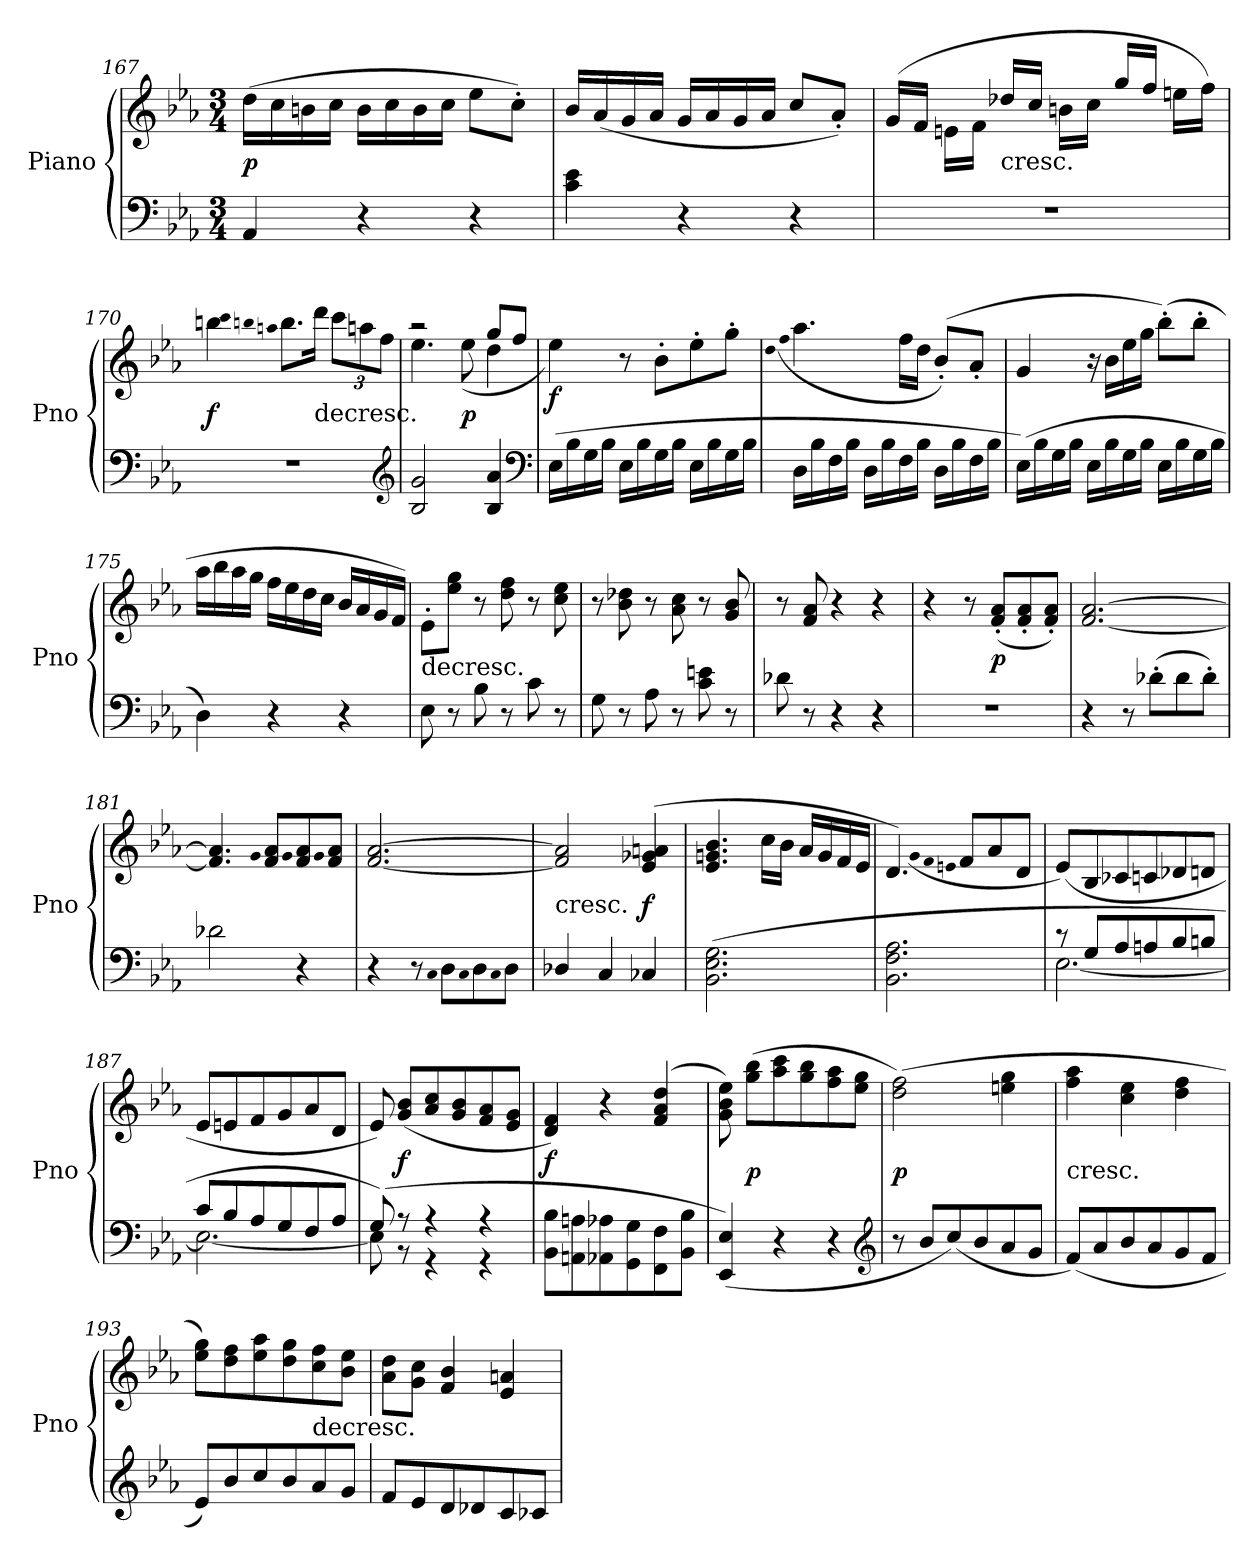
**kern	**kern	**dynam
*part1	*part1	*part1
*staff2	*staff1	*staff1/2
*I"Piano	*	*
*I'Pno	*	*
*clefF4	*clefG2	*
*k[b-e-a-]	*k[b-e-a-]	*
*E-:	*E-:	*
*M3/4	*M3/4	*
=167	=167	=167
4AA-/	(16dd\LL	p
.	16cc\	.
.	16bn\	.
.	16cc\JJ	.
4r	16b\LL	.
.	16cc\	.
.	16b\	.
.	16cc\JJ	.
4r	8ee-\L	.
.	8cc'\J)	.
=168	=168	=168
4c\ 4e-\	16b-/LL	.
.	(16a-/	.
.	16g/	.
.	16a-/JJ	.
4r	16g/LL	.
.	16a-/	.
.	16g/	.
.	16a-/JJ	.
4r	8cc/L	.
.	8a-'/J)	.
=169	=169	=169
2.r	(16g/LL	.
.	16f/JJ	.
.	16en\LL	.
.	16f\JJ	.
!	!LO:TX:c:t=cresc.	!
.	16dd-X/LL	.
.	16cc/JJ	.
.	16bn\LL	.
.	16cc\JJ	.
.	16gg/LL	.
.	16ff/JJ	.
.	16een\LL	.
.	16ff\JJ)	.
=170	=170	=170
2.r	4bbn\	f
.	qccc	.
.	qbbn	.
.	qaan	.
.	8.bb\L	.
!	!LO:TX:c:t=decresc.	!
.	16ddd\Jk	.
.	12ccc\L	.
.	12aan\	.
.	12ff\J	.
*clefG2	*	*
=171	=171	=171
*	*^	*
2B-/ 2g/	2r	4.ee-\	.
.	.	(8ee-\	p
4B-/ 4a-/	8gg/L	4dd\	.
.	8ff/J	.	.
*	*v	*v	*
*clefF4	*	*
=172	=172	=172
(16E-\LL	4ee-\)	f
16B-\	.	.
16G\	.	.
16B-\JJ	.	.
16E-\LL	8r	.
16B-\	.	.
16G\	8b-'\L	.
16B-\JJ	.	.
16E-\LL	8ee-'\	.
16B-\	.	.
16G\	8gg'\J	.
16B-\JJ	.	.
=173	=173	=173
.	qdd	.
.	(qff	.
16D\LL	4.aa-\	.
16B-\	.	.
16F\	.	.
16B-\JJ	.	.
16D\LL	.	.
16B-\	.	.
16F\	16ff\LL	.
16B-\JJ	16dd\JJ	.
16D\LL	(8b-'/L)	.
16B-\	.	.
16F\	8a-'/J	.
16B-\JJ	.	.
=174	=174	=174
(16E-\LL)	4g/	.
16B-\	.	.
16G\	.	.
16B-\JJ	.	.
16E-\LL	16r	.
16B-\	16b-\LL	.
16G\	16ee-\	.
16B-\JJ	16gg\JJ	.
16E-\LL	(8bb-'\L)	.
16B-\	.	.
16G\	8bb-'\J	.
16B-\JJ	.	.
=175	=175	=175
4D\)	16aa-\LL	.
.	16bb-\	.
.	16aa-\	.
.	16gg\JJ	.
4r	16ff\LL	.
.	16ee-\	.
.	16dd\	.
.	16cc\JJ	.
4r	16b-/LL	.
.	16a-/	.
.	16g/	.
.	16f/JJ)	.
=176	=176	=176
!	!LO:TX:c:t=decresc.	!
8E-\	8e-'\L	.
8r	8ee-\ 8gg\J	.
8B-\	8r	.
8r	8dd\ 8ff\	.
8c\	8r	.
8r	8cc\ 8ee-\	.
=177	=177	=177
8G\	8r	.
8r	8b-\ 8dd-X\	.
8A-\	8r	.
8r	8a-\ 8cc\	.
8c\ 8en\	8r	.
8r	8g/ 8b-/	.
=178	=178	=178
8d-X\	8r	.
8r	8f/ 8a-/	.
4r	4r	.
4r	4r	.
=179	=179	=179
2.r	4r	.
.	8r	.
.	(8f'/ 8a-'/L	p
.	8f'/ 8a-'/	.
.	8f'/ 8a-'/J)	.
=180	=180	=180
4r	[2.f/ [2.a-/	.
8r	.	.
(8d-X'\L	.	.
8d-\	.	.
8d-'\J)	.	.
=181	=181	=181
2d-X\	4.f]/ 4.a-]/	.
.	qg	.
.	8f/ 8a-/L	.
.	qg	.
4r	8f/ 8a-/	.
.	qg	.
.	8f/ 8a-/J	.
=182	=182	=182
4r	[2.f/ [2.a-/	.
8r	.	.
qC	.	.
8D\L	.	.
qC	.	.
8D\	.	.
qC	.	.
8D\J	.	.
=183	=183	=183
!	!LO:TX:c:t=cresc.	!
4D-X/	2f]/ 2a-]/	.
4C/	.	.
4C-X/	(4e-/ 4g-X/ 4an/	f
=184	=184	=184
(2.BB-\ 2.E-\ 2.G\	4.e-/ 4.gn/ 4.b-/	.
.	16cc\LL	.
.	16b-\JJ	.
.	16a-/LL	.
.	16g/	.
.	16f/	.
.	16e-/JJ	.
=185	=185	=185
2.BB-\ 2.F\ 2.A-\	4.d/)	.
.	(qg	.
.	qf	.
.	qen	.
.	8f/L	.
.	8a-/	.
.	8d/J	.
=186	=186	=186
*^	*	*
8r	[2.E-\	(8e-/L)	.
8G/L	.	8B-/	.
8A-/	.	8c-X/	.
8An/	.	8cn/	.
8B-/	.	8d-X/	.
8Bn/J	.	8dn/J	.
=187	=187	=187	=187
8c/L	2.E-\_	8e-/L	.
8B-/	.	8en/	.
8A-/	.	8f/	.
8G/	.	8g/	.
8F/	.	8a-/	.
8A-/J	.	8d/J	.
=188	=188	=188	=188
(8G/)	8E-\]	8e-/)	.
8r	8r	(8g/ 8b-/L	f
4r	4r	8a-/ 8cc/	.
.	.	8g/ 8b-/	.
4r	4r	8f/ 8a-/	.
.	.	8e-/ 8g/J	.
*v	*v	*	*
=189	=189	=189
8BB-\ 8B-\L	4d/ 4f/)	f
8AAn\ 8An\	.	.
8AA-X\ 8A-X\	4r	.
8GG\ 8G\	.	.
8FF\ 8F\	(4f/ 4a-/ 4dd/	.
8BB-\ 8B-\J	.	.
=190	=190	=190
(4EE-/ 4E-/)	8g\ 8b-\ 8ee-\)	.
.	(8gg\ 8bb-\L	p
4r	8aa-\ 8ccc\	.
.	8gg\ 8bb-\	.
4r	8ff\ 8aa-\	.
.	8ee-\ 8gg\J	.
*clefG2	*	*
=191	=191	=191
8r	(2dd\ 2ff\)	p
8b-/L	.	.
(8cc/)	.	.
8b-/	.	.
8a-/	4een\ 4gg\	.
8g/J	.	.
=192	=192	=192
!	!LO:TX:c:t=cresc.	!
(8f/L)	4ff\ 4aa-\	.
8a-/	.	.
8b-/	4cc\ 4ee-\	.
8a-/	.	.
8g/	4dd\ 4ff\	.
8f/J	.	.
=193	=193	=193
8e-/L)	8ee-\ 8gg\L)	.
8b-/	8dd\ 8ff\	.
8cc/	8ee-\ 8aa-\	.
8b-/	8dd\ 8gg\	.
!	!LO:TX:c:t=decresc.	!
8a-/	8cc\ 8ff\	.
8g/J	8b-\ 8ee-\J	.
=194	=194	=194
8f/L	8a-\ 8dd\L	.
8e-/	8g\ 8cc\J	.
8d/	4f/ 4b-/	.
8d-X/	.	.
8c/	4e-/ 4an/	.
8c-X/J	.	.
=	=	=
*-	*-	*-
